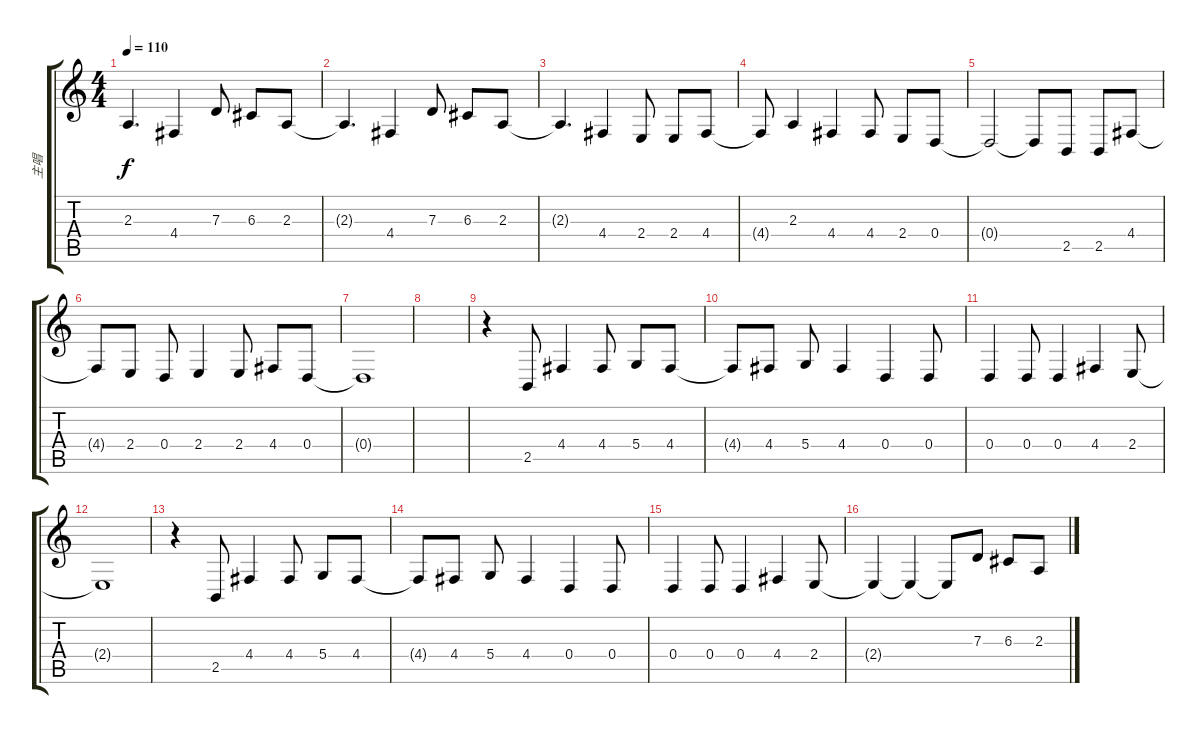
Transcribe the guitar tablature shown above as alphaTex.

\track ("主唱" "主唱") {instrument harmonica}
\staff {score tabs}
\tuning (E4 B3 G3 D3 A2 E2) {hide}
\ts (4 4)
\tempo 110
\clef g2
\ks c
2.3{t}.4{d dy f} 4.4.4 7.3.8 6.3.8 2.3.8 |
2.3{t}.4{d} 4.4.4 7.3.8 6.3.8 2.3.8 |
2.3{t}.4{d} 4.4.4 2.4.8 2.4.8 4.4.8 |
4.4{t}.8 2.3.4 4.4.4 4.4.8 2.4.8 0.4.8 |
0.4{t}.2 0.4{t}.8 2.5.8 2.5.8 4.4.8 |
4.4{t}.8 2.4.8 0.4.8 2.4.4 2.4.8 4.4.8 0.4.8 |
0.4{t}.1 |
|
r.4 2.5.8 4.4.4 4.4.8 5.4.8 4.4.8 |
4.4{t}.8 4.4.8 5.4.8 4.4.4 0.4.4 0.4.8 |
0.4.4 0.4.8 0.4.4 4.4.4 2.4.8 |
2.4{t}.1 |
r.4 2.5.8 4.4.4 4.4.8 5.4.8 4.4.8 |
4.4{t}.8 4.4.8 5.4.8 4.4.4 0.4.4 0.4.8 |
0.4.4 0.4.8 0.4.4 4.4.4 2.4.8 |
2.4{t}.4 2.4{t}.4 2.4{t}.8 7.3.8 6.3.8 2.3.8
